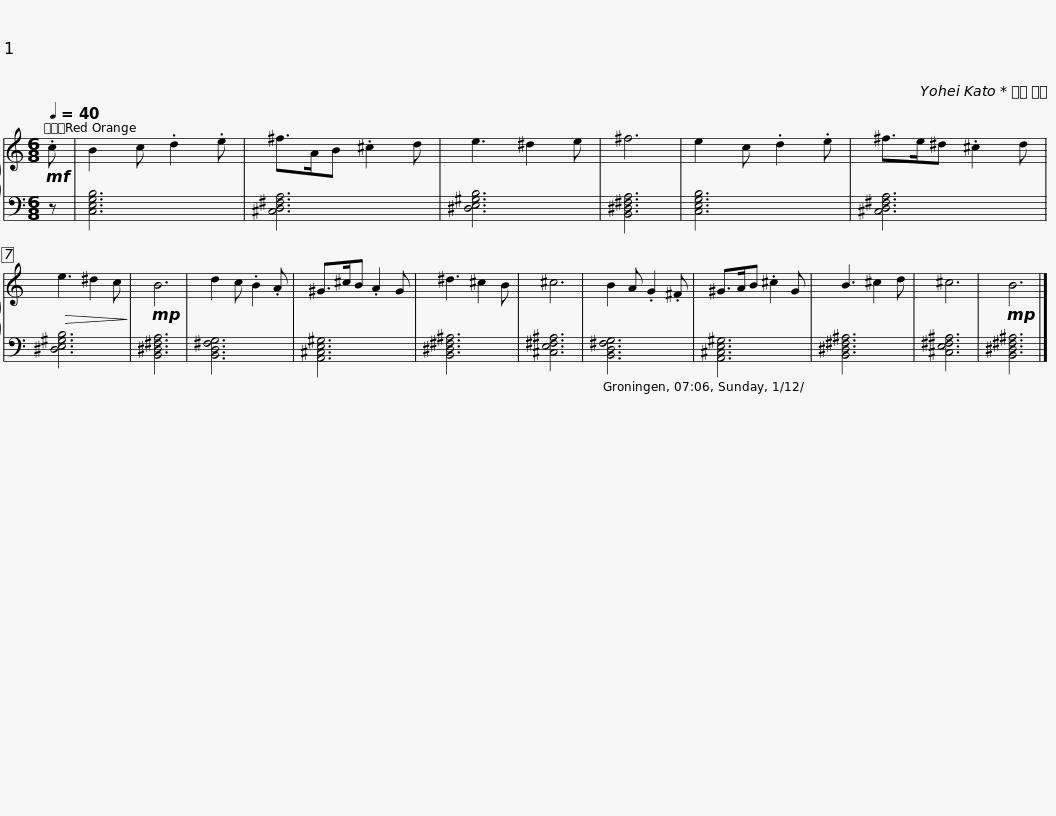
X:1
%%score { 1 | 2 }
L:1/8
Q:1/4=40
M:6/8
I:linebreak $
K:C
V:1 treble
V:2 bass
V:1
!mf! .c | B2 c .d2 .e | ^f>AB .^c2 d | e3 ^d2 e | ^f6 | %5
 e2 c .d2 .e | ^f>e^d .^c2 d |$!>(! e3 ^d2 c!>)! |!mp! B6 | d2 c .B2 .A | %10
 ^G>^cB .A2 G | ^d3 ^c2 B | ^c6 |$ B2 A .G2 .^F | ^G>AB .^c2 G | %15
 B3 ^c2 d | ^c6 |!mp! B6 |] %18
V:2
 z | [C,E,G,B,]6 | [^C,D,^F,A,]6 | [^D,E,^G,B,]6 | [B,,^D,^F,A,]6 | %5
 [C,E,G,B,]6 | [^C,D,^F,A,]6 |$ [^D,E,^G,B,]6 | [B,,^D,^F,A,]6 | [B,,D,^F,G,]6 | %10
 [A,,^C,E,^G,]6 | [B,,^D,^F,^A,]6 | [^C,E,^F,^A,]6 |$ [B,,D,^F,G,]6 | [A,,^C,E,^G,]6 | %15
 [B,,^D,^F,^A,]6 | [^C,E,^F,^A,]6 | [B,,^D,^F,^A,]6 |] %18
